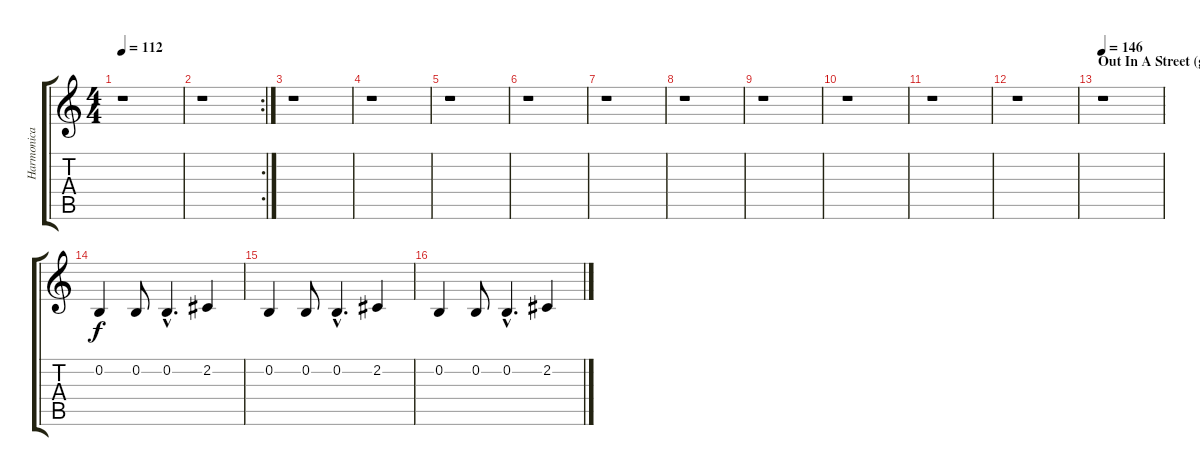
\track ("Harmonica" "Harmonica") {instrument harmonica}
\staff {score tabs}
\tuning (E4 B3 G3 D3 A2 E2) {hide}
\ts (4 4)
\tempo 112
\clef g2
\ks c
r.1{dy f} |
\rc 2
r.1 |
r.1 |
r.1 |
r.1 |
r.1 |
r.1 |
r.1 |
r.1 |
r.1 |
r.1 |
r.1 |
\section ("" "Out In A Street (guitar2 see harmonica)")
\tempo 146
r.1{volume 13 instrument overdrivenguitar} |
0.2.4 0.2.8 0.2{hac}.4{d} 2.2.4 |
0.2.4 0.2.8 0.2{hac}.4{d} 2.2.4 |
0.2.4 0.2.8 0.2{hac}.4{d} 2.2.4
